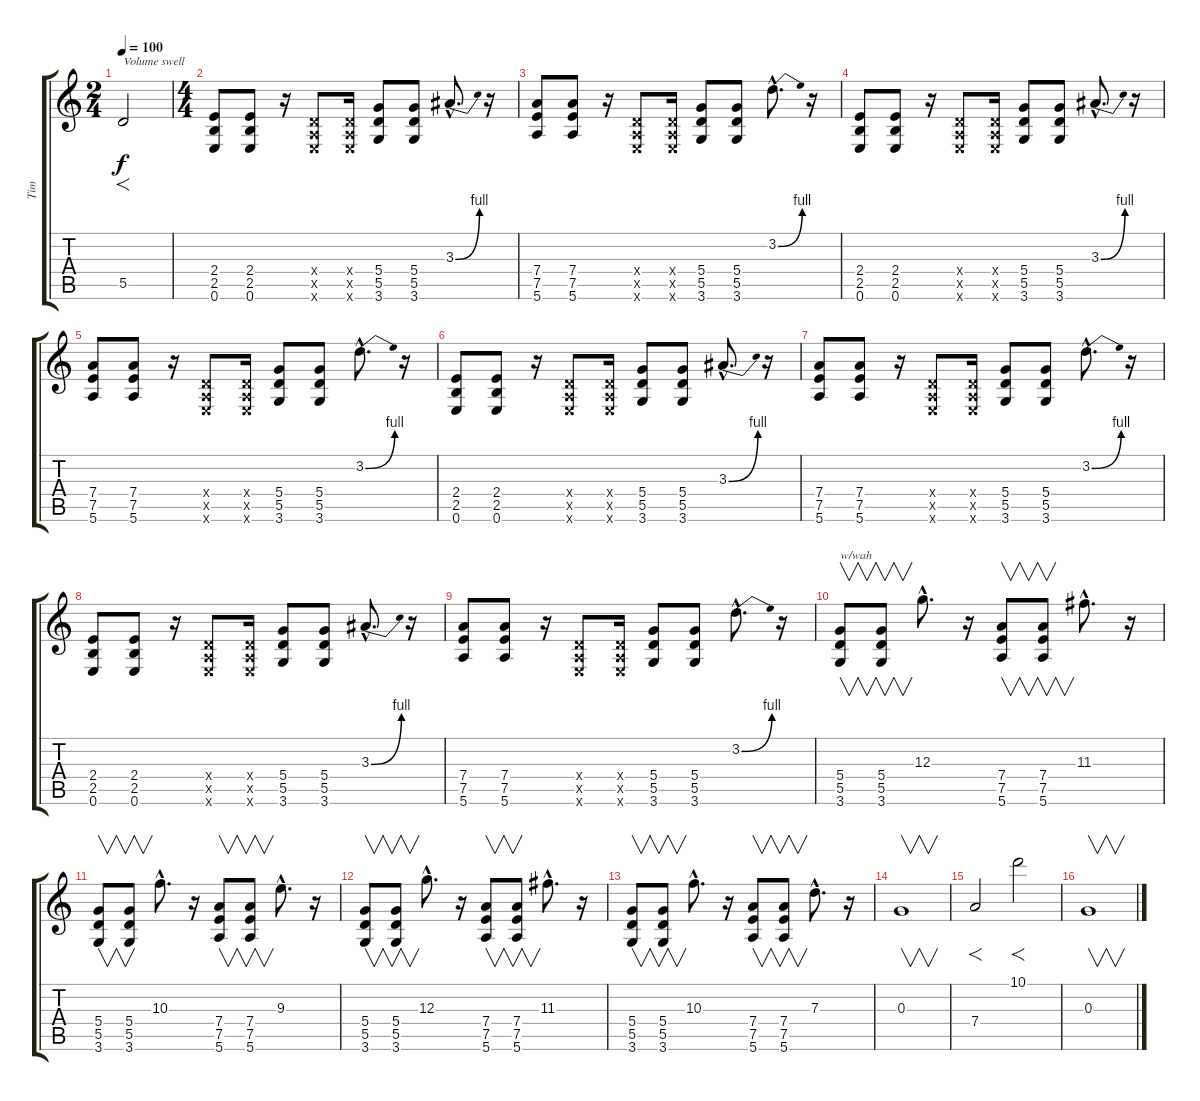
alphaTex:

\track ("Tim" "Tim") {instrument distortionguitar}
\staff {score tabs}
\tuning (E4 B3 G3 D3 A2 E2) {hide}
\ts (2 4)
\tempo 100
\clef g2
\ks c
5.5.2{f txt "Volume swell" dy f volume 14 instrument guitarharmonics} |
\ts (4 4)
(2.4 2.5 0.6).8{volume 13 instrument distortionguitar} (2.4 2.5 0.6).8 r.16 (0.4{x} 0.5{x} 0.6{x}).8 (0.4{x} 0.5{x} 0.6{x}).16 (5.4 5.5 3.6).8 (5.4 5.5 3.6).8 3.3{be (bend 0 0 60 4) hac}.8{d} r.16 |
(7.4 7.5 5.6).8 (7.4 7.5 5.6).8 r.16 (0.4{x} 0.5{x} 0.6{x}).8 (0.4{x} 0.5{x} 0.6{x}).16 (5.4 5.5 3.6).8 (5.4 5.5 3.6).8 3.2{be (bend 0 0 60 4) hac}.8{d} r.16 |
(2.4 2.5 0.6).8 (2.4 2.5 0.6).8 r.16 (0.4{x} 0.5{x} 0.6{x}).8 (0.4{x} 0.5{x} 0.6{x}).16 (5.4 5.5 3.6).8 (5.4 5.5 3.6).8 3.3{be (bend 0 0 60 4) hac}.8{d} r.16 |
(7.4 7.5 5.6).8 (7.4 7.5 5.6).8 r.16 (0.4{x} 0.5{x} 0.6{x}).8 (0.4{x} 0.5{x} 0.6{x}).16 (5.4 5.5 3.6).8 (5.4 5.5 3.6).8 3.2{be (bend 0 0 60 4) hac}.8{d} r.16 |
(2.4 2.5 0.6).8 (2.4 2.5 0.6).8 r.16 (0.4{x} 0.5{x} 0.6{x}).8 (0.4{x} 0.5{x} 0.6{x}).16 (5.4 5.5 3.6).8 (5.4 5.5 3.6).8 3.3{be (bend 0 0 60 4) hac}.8{d} r.16 |
(7.4 7.5 5.6).8 (7.4 7.5 5.6).8 r.16 (0.4{x} 0.5{x} 0.6{x}).8 (0.4{x} 0.5{x} 0.6{x}).16 (5.4 5.5 3.6).8 (5.4 5.5 3.6).8 3.2{be (bend 0 0 60 4) hac}.8{d} r.16 |
(2.4 2.5 0.6).8 (2.4 2.5 0.6).8 r.16 (0.4{x} 0.5{x} 0.6{x}).8 (0.4{x} 0.5{x} 0.6{x}).16 (5.4 5.5 3.6).8 (5.4 5.5 3.6).8 3.3{be (bend 0 0 60 4) hac}.8{d} r.16 |
(7.4 7.5 5.6).8 (7.4 7.5 5.6).8 r.16 (0.4{x} 0.5{x} 0.6{x}).8 (0.4{x} 0.5{x} 0.6{x}).16 (5.4 5.5 3.6).8 (5.4 5.5 3.6).8 3.2{be (bend 0 0 60 4) hac}.8{d} r.16 |
(5.4 5.5 3.6).8{v txt "w/wah" instrument lead1square} (5.4 5.5 3.6).8{v} 12.3{hac}.8{d} r.16 (7.4 7.5 5.6).8{v} (7.4 7.5 5.6).8{v} 11.3{hac}.8{d} r.16 |
(5.4 5.5 3.6).8{v} (5.4 5.5 3.6).8{v} 10.3{hac}.8{d} r.16 (7.4 7.5 5.6).8{v} (7.4 7.5 5.6).8{v} 9.3{hac}.8{d} r.16 |
(5.4 5.5 3.6).8{v} (5.4 5.5 3.6).8{v} 12.3{hac}.8{d} r.16 (7.4 7.5 5.6).8{v} (7.4 7.5 5.6).8{v} 11.3{hac}.8{d} r.16 |
(5.4 5.5 3.6).8{v} (5.4 5.5 3.6).8{v} 10.3{hac}.8{d} r.16 (7.4 7.5 5.6).8{v} (7.4 7.5 5.6).8{v} 7.3{hac}.8{d} r.16 |
0.3.1{v volume 6 instrument guitarharmonics} |
7.4.2{f volume 14} 10.1.2{f} |
0.3.1{v volume 6 instrument guitarharmonics}
